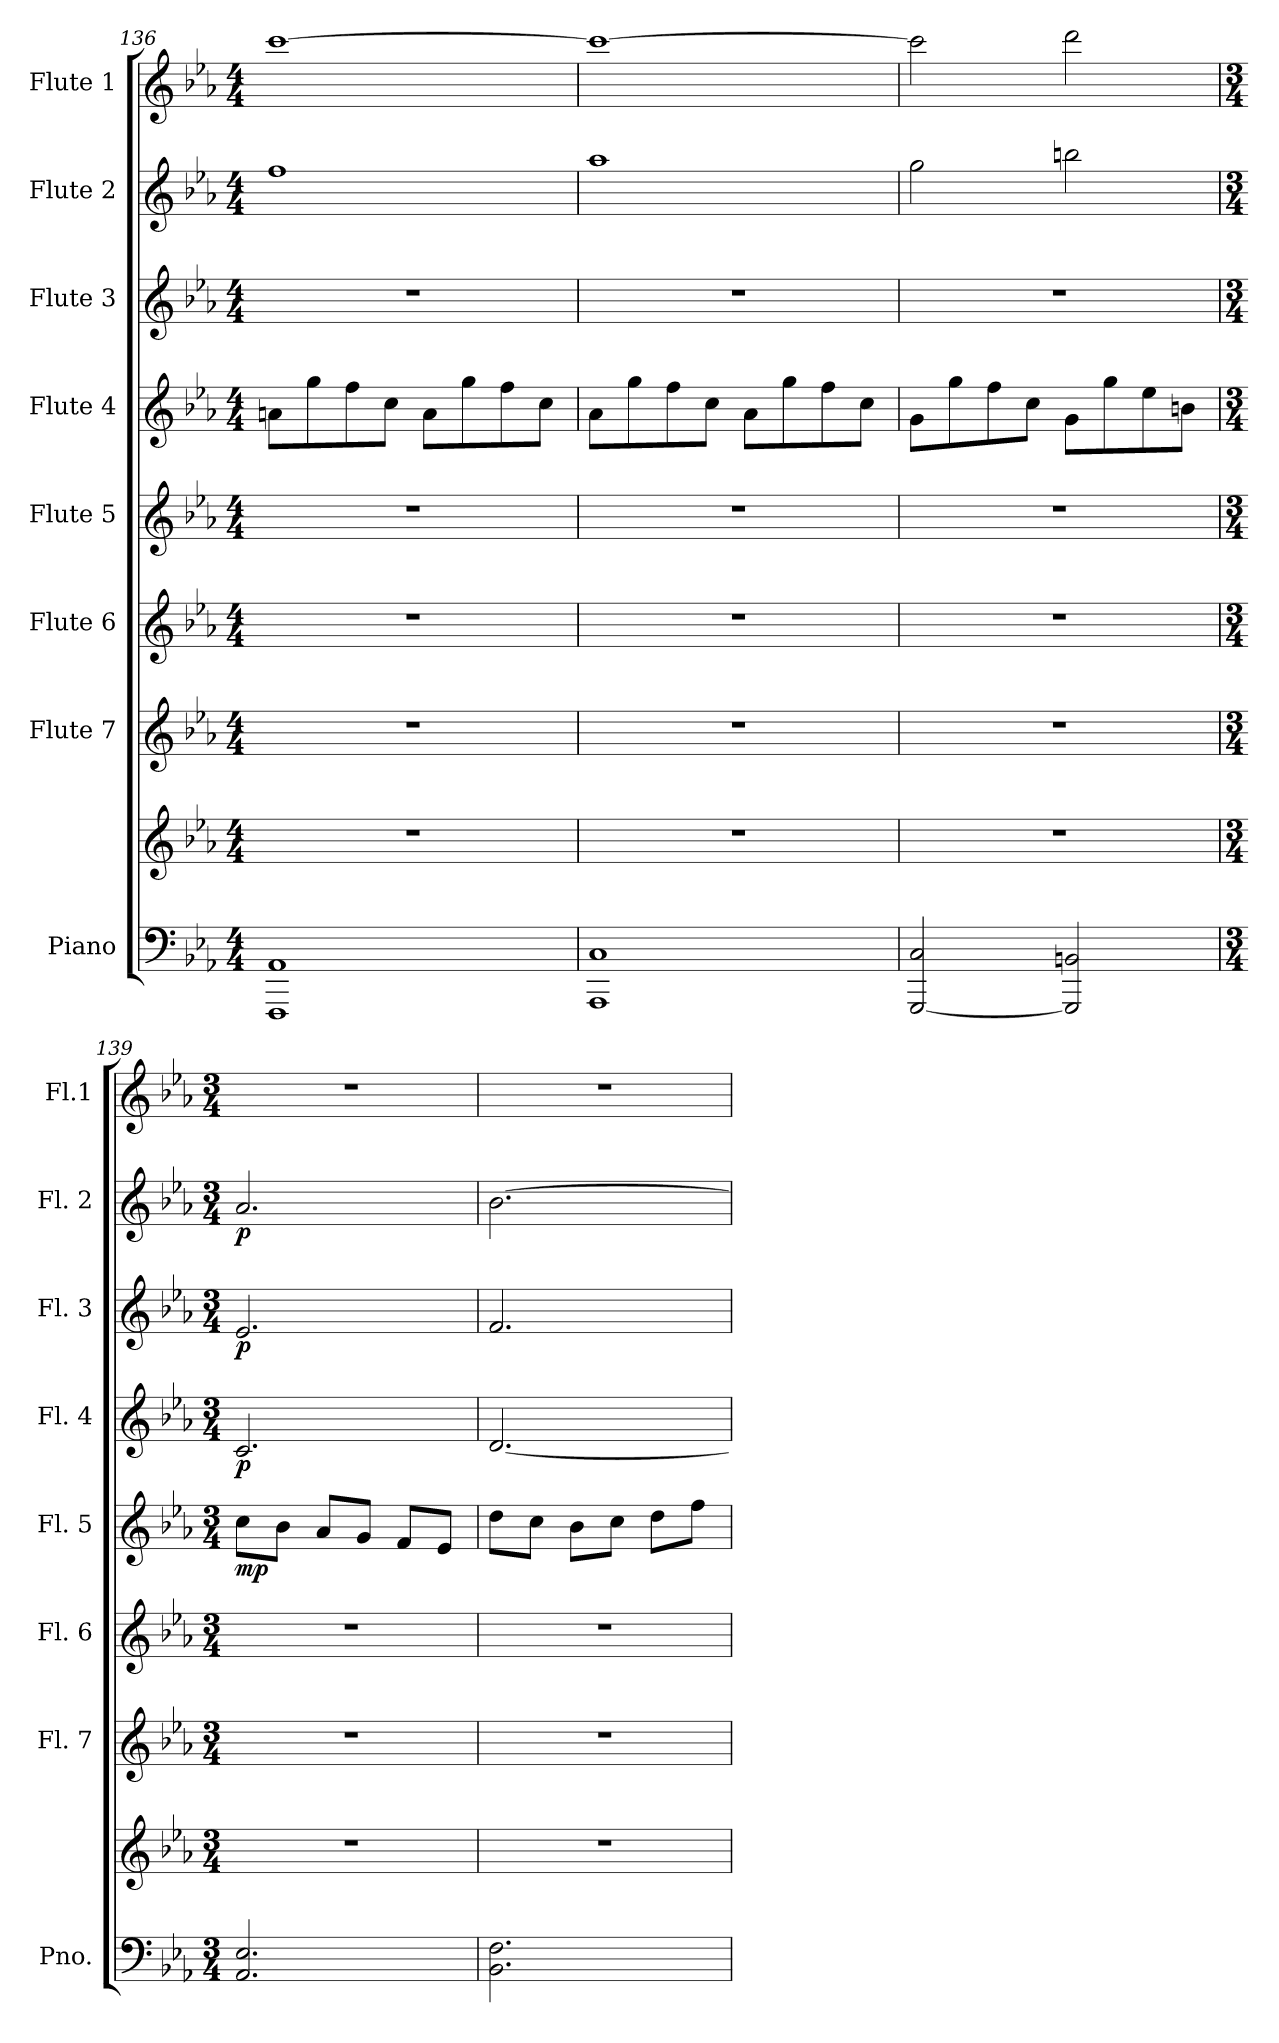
**kern	**kern	**kern	**kern	**kern	**dynam	**kern	**dynam	**kern	**dynam	**kern	**dynam	**kern
*part8	*part8	*part7	*part6	*part5	*part5	*part4	*part4	*part3	*part3	*part2	*part2	*part1
*staff9	*staff8	*staff7	*staff6	*staff5	*staff5	*staff4	*staff4	*staff3	*staff3	*staff2	*staff2	*staff1
*I"Piano	*	*I"Flute 7	*I"Flute 6	*I"Flute 5	*	*I"Flute 4	*	*I"Flute 3	*	*I"Flute 2	*	*I"Flute 1
*I'Pno.	*	*I'Fl. 7	*I'Fl. 6	*I'Fl. 5	*	*I'Fl. 4	*	*I'Fl. 3	*	*I'Fl. 2	*	*I'Fl.1
*clefF4	*clefG2	*clefG2	*clefG2	*clefG2	*	*clefG2	*	*clefG2	*	*clefG2	*	*clefG2
*k[b-e-a-]	*k[b-e-a-]	*k[b-e-a-]	*k[b-e-a-]	*k[b-e-a-]	*	*k[b-e-a-]	*	*k[b-e-a-]	*	*k[b-e-a-]	*	*k[b-e-a-]
*M4/4	*M4/4	*M4/4	*M4/4	*M4/4	*	*M4/4	*	*M4/4	*	*M4/4	*	*M4/4
=136	=136	=136	=136	=136	=136	=136	=136	=136	=136	=136	=136	=136
1FFF 1AA-	1r	1r	1r	1r	.	8an\L	.	1r	.	1ff	.	[1ccc
.	.	.	.	.	.	8gg\	.	.	.	.	.	.
.	.	.	.	.	.	8ff\	.	.	.	.	.	.
.	.	.	.	.	.	8cc\J	.	.	.	.	.	.
.	.	.	.	.	.	8a\L	.	.	.	.	.	.
.	.	.	.	.	.	8gg\	.	.	.	.	.	.
.	.	.	.	.	.	8ff\	.	.	.	.	.	.
.	.	.	.	.	.	8cc\J	.	.	.	.	.	.
=137	=137	=137	=137	=137	=137	=137	=137	=137	=137	=137	=137	=137
1AAA- 1C	1r	1r	1r	1r	.	8a-\L	.	1r	.	1aa-	.	1ccc_
.	.	.	.	.	.	8gg\	.	.	.	.	.	.
.	.	.	.	.	.	8ff\	.	.	.	.	.	.
.	.	.	.	.	.	8cc\J	.	.	.	.	.	.
.	.	.	.	.	.	8a-\L	.	.	.	.	.	.
.	.	.	.	.	.	8gg\	.	.	.	.	.	.
.	.	.	.	.	.	8ff\	.	.	.	.	.	.
.	.	.	.	.	.	8cc\J	.	.	.	.	.	.
=138	=138	=138	=138	=138	=138	=138	=138	=138	=138	=138	=138	=138
[2GGG/ 2C/	1r	1r	1r	1r	.	8g\L	.	1r	.	2gg\	.	2ccc\]
.	.	.	.	.	.	8gg\	.	.	.	.	.	.
.	.	.	.	.	.	8ff\	.	.	.	.	.	.
.	.	.	.	.	.	8cc\J	.	.	.	.	.	.
2GGG/] 2BBn/	.	.	.	.	.	8g\L	.	.	.	2bbn\	.	2ddd\
.	.	.	.	.	.	8gg\	.	.	.	.	.	.
.	.	.	.	.	.	8ee-\	.	.	.	.	.	.
.	.	.	.	.	.	8bn\J	.	.	.	.	.	.
=139	=139	=139	=139	=139	=139	=139	=139	=139	=139	=139	=139	=139
*M3/4	*M3/4	*M3/4	*M3/4	*M3/4	*	*M3/4	*	*M3/4	*	*M3/4	*	*M3/4
!	!	!	!	!	!LO:DY:b	!	!LO:DY:b	!	!LO:DY:b	!	!LO:DY:b	!
2.AA-/ 2.E-/	2.r	2.r	2.r	8cc\L	mp	2.c/	p	2.e-/	p	2.a-/	p	2.r
.	.	.	.	8b-\J	.	.	.	.	.	.	.	.
.	.	.	.	8a-/L	.	.	.	.	.	.	.	.
.	.	.	.	8g/J	.	.	.	.	.	.	.	.
.	.	.	.	8f/L	.	.	.	.	.	.	.	.
.	.	.	.	8e-/J	.	.	.	.	.	.	.	.
!!LO:PB:g=z
=140	=140	=140	=140	=140	=140	=140	=140	=140	=140	=140	=140	=140
2.BB-\ 2.F\	2.r	2.r	2.r	8dd\L	.	[2.d/	.	2.f/	.	[2.b-\	.	2.r
.	.	.	.	8cc\J	.	.	.	.	.	.	.	.
.	.	.	.	8b-\L	.	.	.	.	.	.	.	.
.	.	.	.	8cc\J	.	.	.	.	.	.	.	.
.	.	.	.	8dd\L	.	.	.	.	.	.	.	.
.	.	.	.	8ff\J	.	.	.	.	.	.	.	.
=	=	=	=	=	=	=	=	=	=	=	=	=
*-	*-	*-	*-	*-	*-	*-	*-	*-	*-	*-	*-	*-
